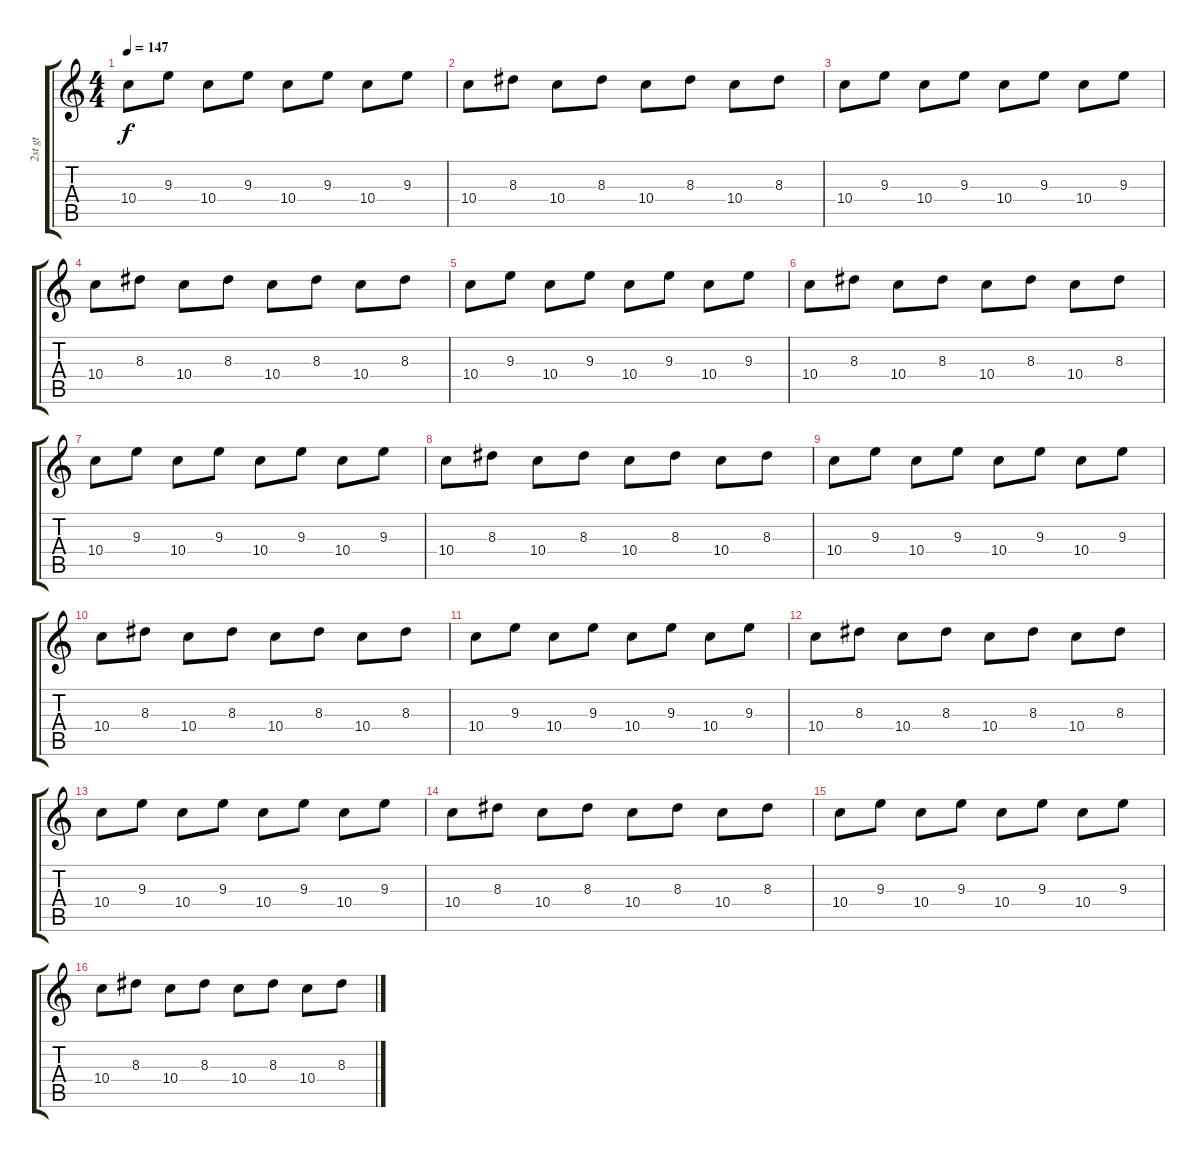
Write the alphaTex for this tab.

\track ("2st gt" "2st gt") {instrument distortionguitar}
\staff {score tabs}
\tuning (E4 B3 G3 D3 A2 E2) {hide}
\ts (4 4)
\tempo 147
\clef g2
\ks c
10.4.8{dy f} 9.3.8 10.4.8 9.3.8 10.4.8 9.3.8 10.4.8 9.3.8 |
10.4.8 8.3.8 10.4.8 8.3.8 10.4.8 8.3.8 10.4.8 8.3.8 |
10.4.8 9.3.8 10.4.8 9.3.8 10.4.8 9.3.8 10.4.8 9.3.8 |
10.4.8 8.3.8 10.4.8 8.3.8 10.4.8 8.3.8 10.4.8 8.3.8 |
10.4.8 9.3.8 10.4.8 9.3.8 10.4.8 9.3.8 10.4.8 9.3.8 |
10.4.8 8.3.8 10.4.8 8.3.8 10.4.8 8.3.8 10.4.8 8.3.8 |
10.4.8 9.3.8 10.4.8 9.3.8 10.4.8 9.3.8 10.4.8 9.3.8 |
10.4.8 8.3.8 10.4.8 8.3.8 10.4.8 8.3.8 10.4.8 8.3.8 |
10.4.8 9.3.8 10.4.8 9.3.8 10.4.8 9.3.8 10.4.8 9.3.8 |
10.4.8 8.3.8 10.4.8 8.3.8 10.4.8 8.3.8 10.4.8 8.3.8 |
10.4.8 9.3.8 10.4.8 9.3.8 10.4.8 9.3.8 10.4.8 9.3.8 |
10.4.8 8.3.8 10.4.8 8.3.8 10.4.8 8.3.8 10.4.8 8.3.8 |
10.4.8 9.3.8 10.4.8 9.3.8 10.4.8 9.3.8 10.4.8 9.3.8 |
10.4.8 8.3.8 10.4.8 8.3.8 10.4.8 8.3.8 10.4.8 8.3.8 |
10.4.8 9.3.8 10.4.8 9.3.8 10.4.8 9.3.8 10.4.8 9.3.8 |
10.4.8 8.3.8 10.4.8 8.3.8 10.4.8 8.3.8 10.4.8 8.3.8
